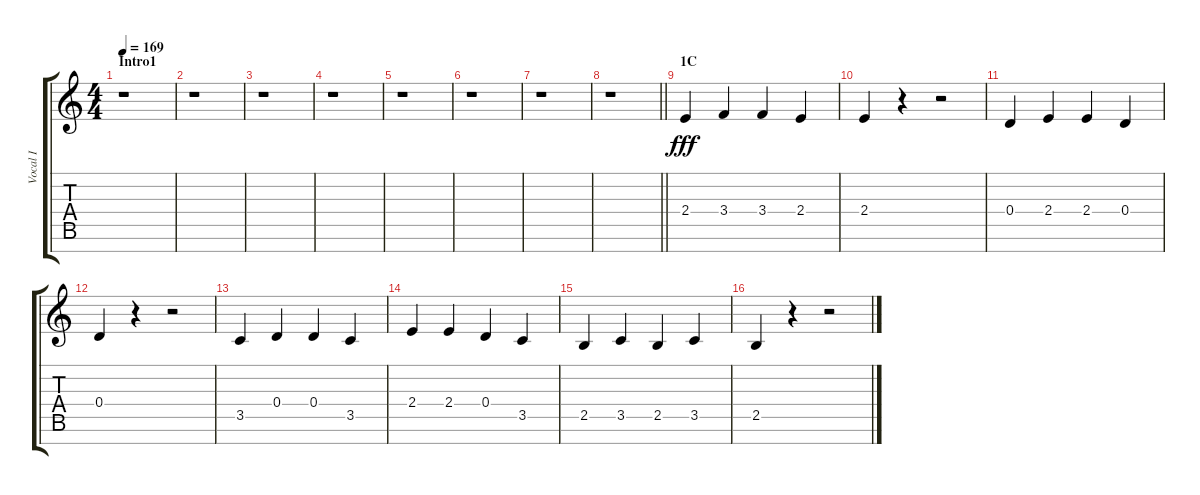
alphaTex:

\track ("Vocal I" "Vocal I") {instrument voiceoohs}
\staff {score tabs}
\tuning (E5 B4 G4 D4 A3 E3 B2) {hide}
\ts (4 4)
\section ("" "Intro1")
\tempo 169
\clef g2
\ks c
r.1{dy fff} |
r.1 |
r.1 |
r.1 |
r.1 |
r.1 |
r.1 |
\barLineRight lightlight
r.1 |
\section ("" "1C")
2.4.4 3.4.4 3.4.4 2.4.4 |
2.4.4 r.4 r.2 |
0.4.4 2.4.4 2.4.4 0.4.4 |
0.4.4 r.4 r.2 |
3.5.4 0.4.4 0.4.4 3.5.4 |
2.4.4 2.4.4 0.4.4 3.5.4 |
2.5.4 3.5.4 2.5.4 3.5.4 |
2.5.4 r.4 r.2
